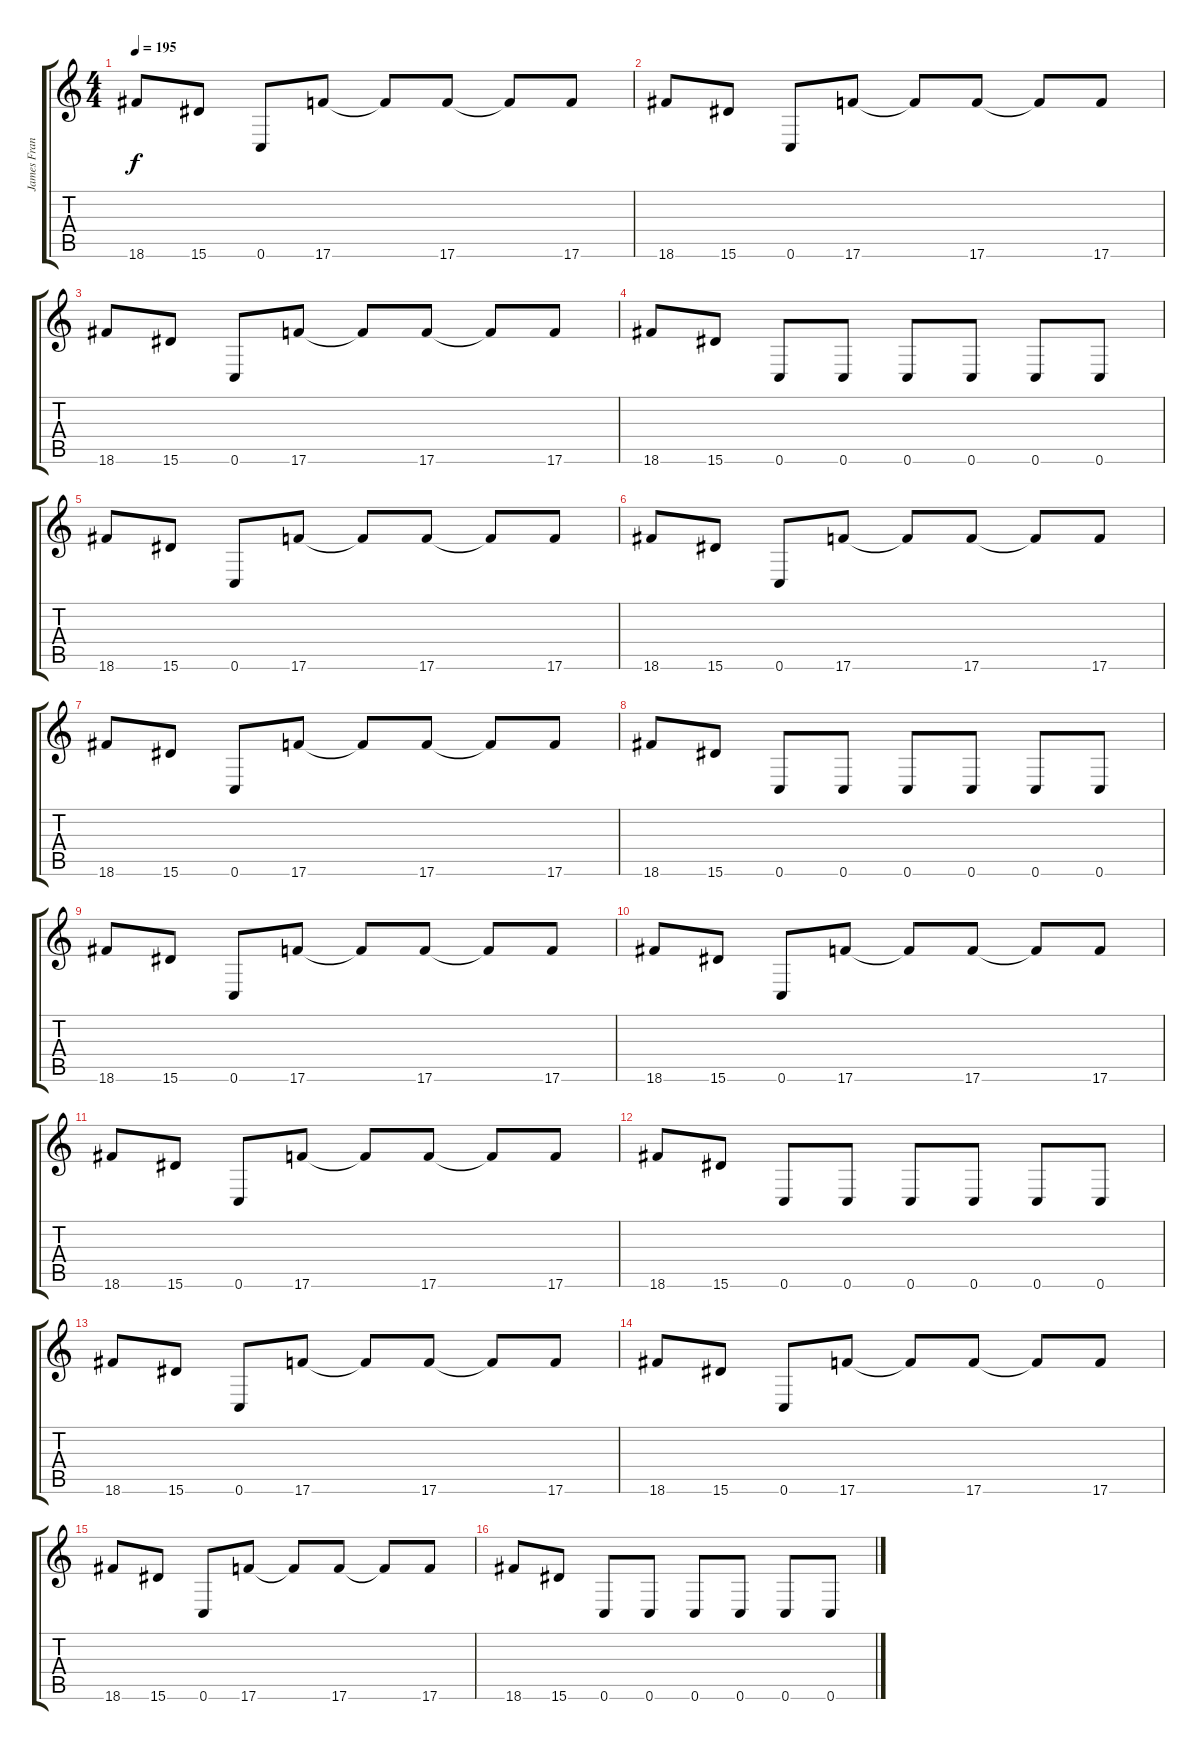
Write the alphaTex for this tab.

\track ("James Frantic Guitar" "James Fran") {instrument distortionguitar}
\staff {score tabs}
\tuning (D4 A3 F3 C3 G2 C2) {hide}
\ts (4 4)
\tempo 195
\clef g2
\ks c
18.6.8{dy f volume 12} 15.6.8 0.6.8 17.6.8 17.6{t}.8 17.6.8 17.6{t}.8 17.6.8 |
18.6.8 15.6.8 0.6.8 17.6.8 17.6{t}.8 17.6.8 17.6{t}.8 17.6.8 |
18.6.8 15.6.8 0.6.8 17.6.8 17.6{t}.8 17.6.8 17.6{t}.8 17.6.8 |
18.6.8 15.6.8 0.6.8 0.6.8 0.6.8 0.6.8 0.6.8 0.6.8 |
18.6.8{volume 12} 15.6.8 0.6.8 17.6.8 17.6{t}.8 17.6.8 17.6{t}.8 17.6.8 |
18.6.8 15.6.8 0.6.8 17.6.8 17.6{t}.8 17.6.8 17.6{t}.8 17.6.8 |
18.6.8 15.6.8 0.6.8 17.6.8 17.6{t}.8 17.6.8 17.6{t}.8 17.6.8 |
18.6.8 15.6.8 0.6.8 0.6.8 0.6.8 0.6.8 0.6.8 0.6.8 |
18.6.8{volume 12} 15.6.8 0.6.8 17.6.8 17.6{t}.8 17.6.8 17.6{t}.8 17.6.8 |
18.6.8 15.6.8 0.6.8 17.6.8 17.6{t}.8 17.6.8 17.6{t}.8 17.6.8 |
18.6.8 15.6.8 0.6.8 17.6.8 17.6{t}.8 17.6.8 17.6{t}.8 17.6.8 |
18.6.8 15.6.8 0.6.8 0.6.8 0.6.8 0.6.8 0.6.8 0.6.8 |
18.6.8{volume 12} 15.6.8 0.6.8 17.6.8 17.6{t}.8 17.6.8 17.6{t}.8 17.6.8 |
18.6.8 15.6.8 0.6.8 17.6.8 17.6{t}.8 17.6.8 17.6{t}.8 17.6.8 |
18.6.8 15.6.8 0.6.8 17.6.8 17.6{t}.8 17.6.8 17.6{t}.8 17.6.8 |
18.6.8 15.6.8 0.6.8 0.6.8 0.6.8 0.6.8 0.6.8 0.6.8
